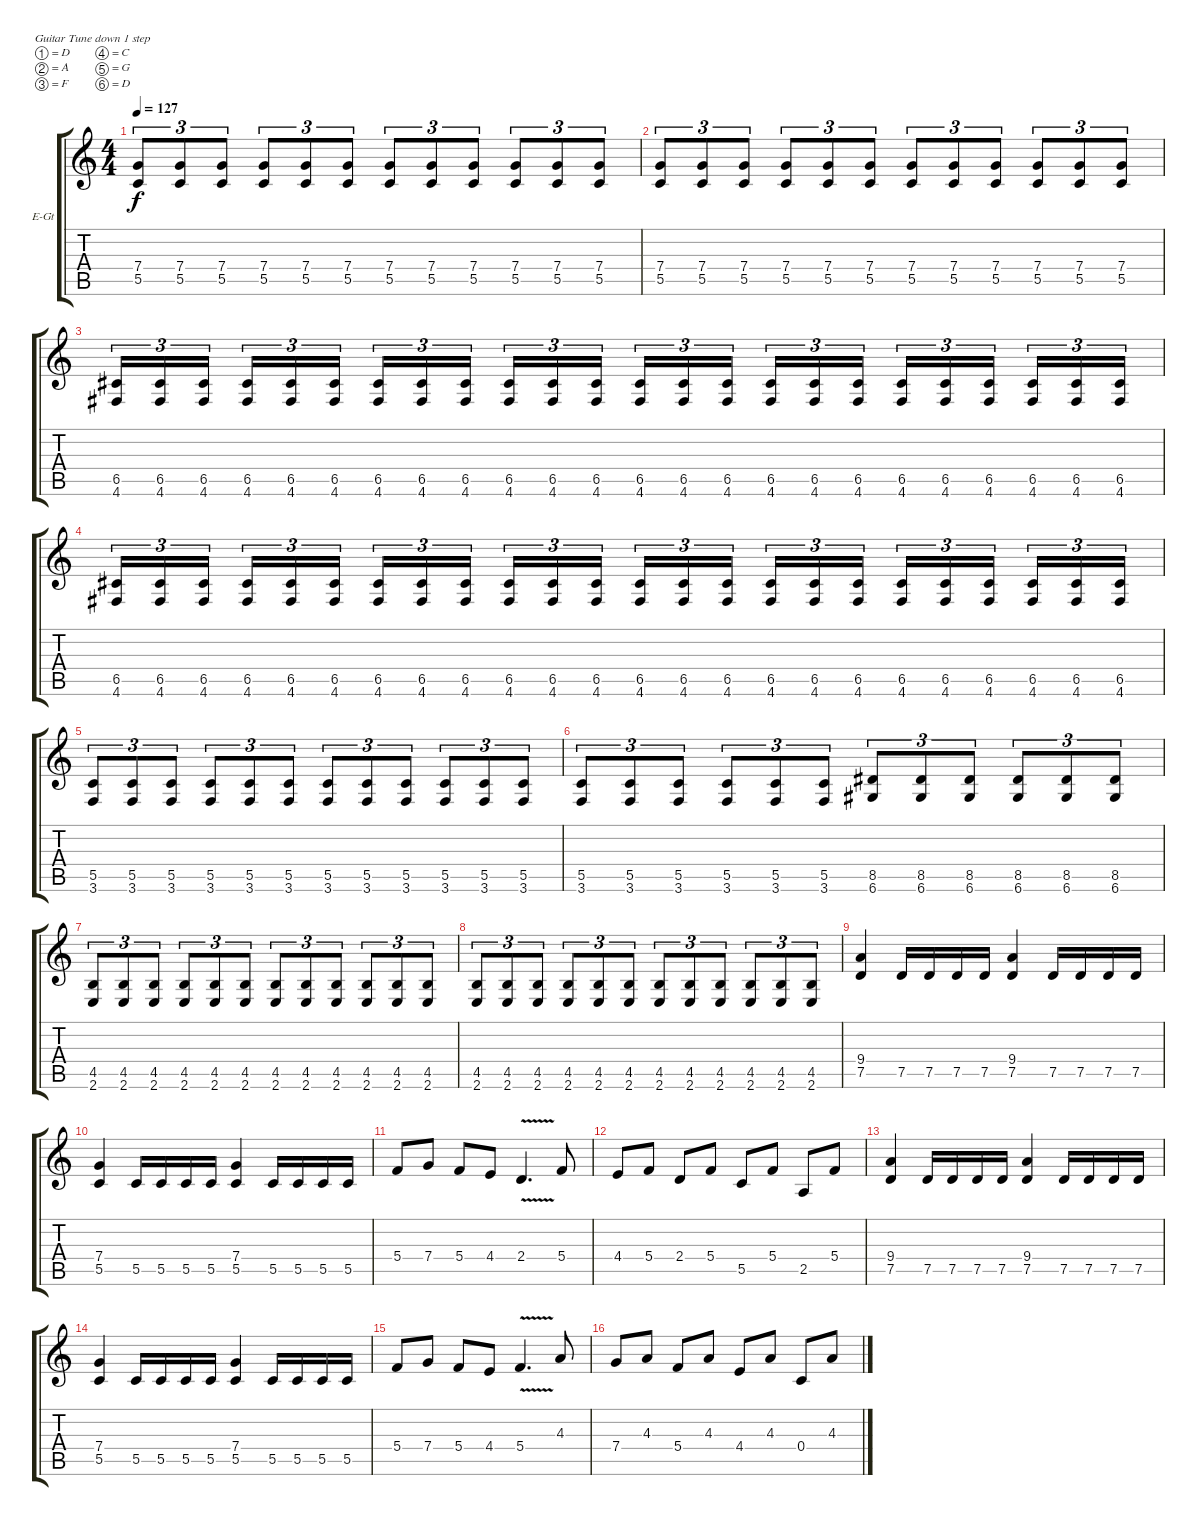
\bracketExtendMode groupsimilarinstruments
\firstSystemTrackNameOrientation horizontal
\otherSystemsTrackNameOrientation horizontal
\track ("Rhytm guitar" "E-Gt") {instrument distortionguitar}
\staff {score tabs}
\tuning (D4 A3 F3 C3 G2 D2)
\ts (4 4)
\tempo 127
\clef g2
\ks c
(7.4 5.5).8{tu (3 2) dy f} (7.4 5.5).8{tu (3 2)} (7.4 5.5).8{tu (3 2)} (7.4 5.5).8{tu (3 2)} (7.4 5.5).8{tu (3 2)} (7.4 5.5).8{tu (3 2)} (7.4 5.5).8{tu (3 2)} (7.4 5.5).8{tu (3 2)} (7.4 5.5).8{tu (3 2)} (7.4 5.5).8{tu (3 2)} (7.4 5.5).8{tu (3 2)} (7.4 5.5).8{tu (3 2)} |
(7.4 5.5).8{tu (3 2)} (7.4 5.5).8{tu (3 2)} (7.4 5.5).8{tu (3 2)} (7.4 5.5).8{tu (3 2)} (7.4 5.5).8{tu (3 2)} (7.4 5.5).8{tu (3 2)} (7.4 5.5).8{tu (3 2)} (7.4 5.5).8{tu (3 2)} (7.4 5.5).8{tu (3 2)} (7.4 5.5).8{tu (3 2)} (7.4 5.5).8{tu (3 2)} (7.4 5.5).8{tu (3 2)} |
(6.5 4.6).16{tu (3 2)} (6.5 4.6).16{tu (3 2)} (6.5 4.6).16{tu (3 2)} (6.5 4.6).16{tu (3 2)} (6.5 4.6).16{tu (3 2)} (6.5 4.6).16{tu (3 2)} (6.5 4.6).16{tu (3 2)} (6.5 4.6).16{tu (3 2)} (6.5 4.6).16{tu (3 2)} (6.5 4.6).16{tu (3 2)} (6.5 4.6).16{tu (3 2)} (6.5 4.6).16{tu (3 2)} (6.5 4.6).16{tu (3 2)} (6.5 4.6).16{tu (3 2)} (6.5 4.6).16{tu (3 2)} (6.5 4.6).16{tu (3 2)} (6.5 4.6).16{tu (3 2)} (6.5 4.6).16{tu (3 2)} (6.5 4.6).16{tu (3 2)} (6.5 4.6).16{tu (3 2)} (6.5 4.6).16{tu (3 2)} (6.5 4.6).16{tu (3 2)} (6.5 4.6).16{tu (3 2)} (6.5 4.6).16{tu (3 2)} |
(6.5 4.6).16{tu (3 2)} (6.5 4.6).16{tu (3 2)} (6.5 4.6).16{tu (3 2)} (6.5 4.6).16{tu (3 2)} (6.5 4.6).16{tu (3 2)} (6.5 4.6).16{tu (3 2)} (6.5 4.6).16{tu (3 2)} (6.5 4.6).16{tu (3 2)} (6.5 4.6).16{tu (3 2)} (6.5 4.6).16{tu (3 2)} (6.5 4.6).16{tu (3 2)} (6.5 4.6).16{tu (3 2)} (6.5 4.6).16{tu (3 2)} (6.5 4.6).16{tu (3 2)} (6.5 4.6).16{tu (3 2)} (6.5 4.6).16{tu (3 2)} (6.5 4.6).16{tu (3 2)} (6.5 4.6).16{tu (3 2)} (6.5 4.6).16{tu (3 2)} (6.5 4.6).16{tu (3 2)} (6.5 4.6).16{tu (3 2)} (6.5 4.6).16{tu (3 2)} (6.5 4.6).16{tu (3 2)} (6.5 4.6).16{tu (3 2)} |
(5.5 3.6).8{tu (3 2)} (5.5 3.6).8{tu (3 2)} (5.5 3.6).8{tu (3 2)} (5.5 3.6).8{tu (3 2)} (5.5 3.6).8{tu (3 2)} (5.5 3.6).8{tu (3 2)} (5.5 3.6).8{tu (3 2)} (5.5 3.6).8{tu (3 2)} (3.6 5.5).8{tu (3 2)} (5.5 3.6).8{tu (3 2)} (5.5 3.6).8{tu (3 2)} (5.5 3.6).8{tu (3 2)} |
(5.5 3.6).8{tu (3 2)} (5.5 3.6).8{tu (3 2)} (5.5 3.6).8{tu (3 2)} (5.5 3.6).8{tu (3 2)} (5.5 3.6).8{tu (3 2)} (5.5 3.6).8{tu (3 2)} (8.5 6.6).8{tu (3 2)} (8.5 6.6).8{tu (3 2)} (6.6 8.5).8{tu (3 2)} (8.5 6.6).8{tu (3 2)} (8.5 6.6).8{tu (3 2)} (8.5 6.6).8{tu (3 2)} |
(4.5 2.6).8{tu (3 2)} (4.5 2.6).8{tu (3 2)} (4.5 2.6).8{tu (3 2)} (4.5 2.6).8{tu (3 2)} (4.5 2.6).8{tu (3 2)} (4.5 2.6).8{tu (3 2)} (4.5 2.6).8{tu (3 2)} (4.5 2.6).8{tu (3 2)} (2.6 4.5).8{tu (3 2)} (4.5 2.6).8{tu (3 2)} (4.5 2.6).8{tu (3 2)} (4.5 2.6).8{tu (3 2)} |
(4.5 2.6).8{tu (3 2)} (4.5 2.6).8{tu (3 2)} (4.5 2.6).8{tu (3 2)} (4.5 2.6).8{tu (3 2)} (4.5 2.6).8{tu (3 2)} (4.5 2.6).8{tu (3 2)} (4.5 2.6).8{tu (3 2)} (4.5 2.6).8{tu (3 2)} (2.6 4.5).8{tu (3 2)} (4.5 2.6).8{tu (3 2)} (4.5 2.6).8{tu (3 2)} (4.5 2.6).8{tu (3 2)} |
(9.4 7.5).4 7.5.16 7.5.16 7.5.16 7.5.16 (9.4 7.5).4 7.5.16 7.5.16 7.5.16 7.5.16 |
(7.4 5.5).4 5.5.16 5.5.16 5.5.16 5.5.16 (7.4 5.5).4 5.5.16 5.5.16 5.5.16 5.5.16 |
5.4.8 7.4.8 5.4.8 4.4.8 2.4{v}.4{d} 5.4.8 |
4.4.8 5.4.8 2.4.8 5.4.8 5.5.8 5.4.8 2.5.8 5.4.8 |
(9.4 7.5).4 7.5.16 7.5.16 7.5.16 7.5.16 (9.4 7.5).4 7.5.16 7.5.16 7.5.16 7.5.16 |
(7.4 5.5).4 5.5.16 5.5.16 5.5.16 5.5.16 (7.4 5.5).4 5.5.16 5.5.16 5.5.16 5.5.16 |
5.4.8 7.4.8 5.4.8 4.4.8 5.4{v}.4{d} 4.3.8 |
7.4.8 4.3.8 5.4.8 4.3.8 4.4.8 4.3.8 0.4.8 4.3.8
